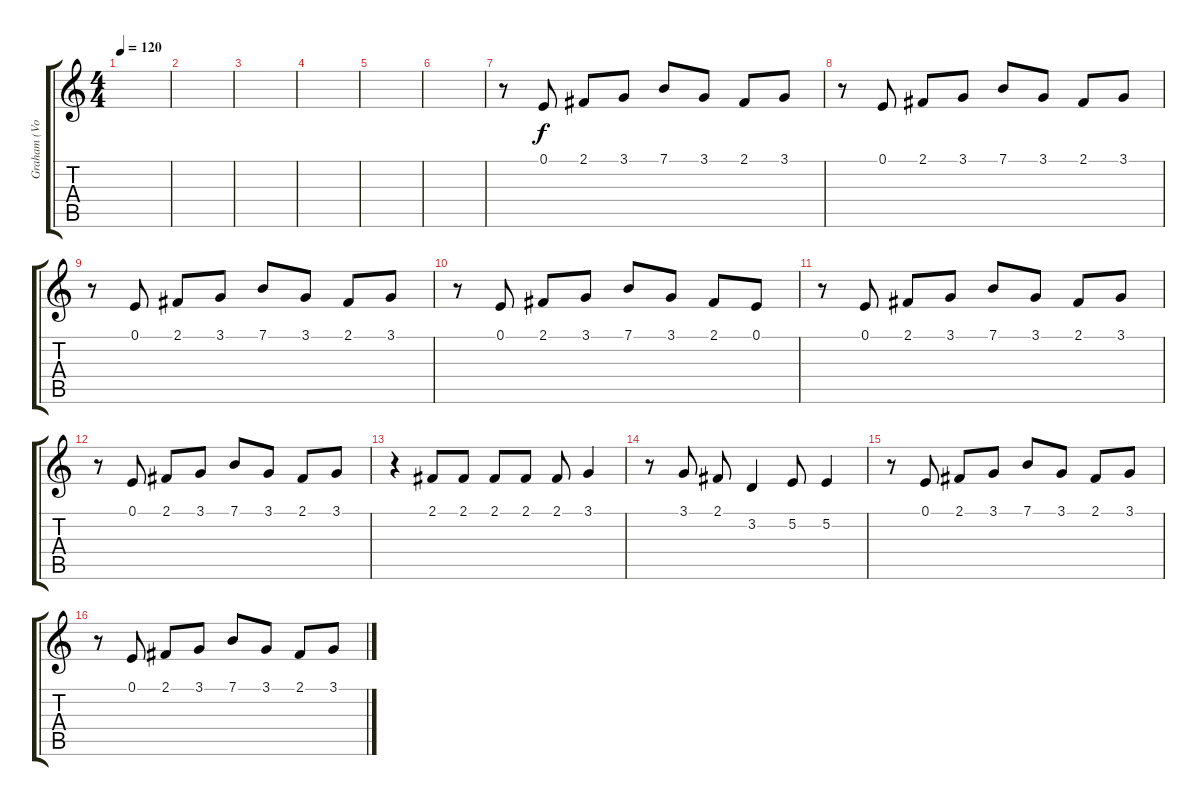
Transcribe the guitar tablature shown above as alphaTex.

\track ("Graham (Vocals)" "Graham (Vo") {instrument synthvoice}
\staff {score tabs}
\tuning (E4 B3 G3 D3 A2 E2) {hide}
\ts (4 4)
\tempo 120
\clef g2
\ks c
|
|
|
|
|
|
r.8 0.1.8 2.1.8 3.1.8 7.1.8 3.1.8 2.1.8 3.1.8 |
r.8 0.1.8 2.1.8 3.1.8 7.1.8 3.1.8 2.1.8 3.1.8 |
r.8 0.1.8 2.1.8 3.1.8 7.1.8 3.1.8 2.1.8 3.1.8 |
r.8 0.1.8 2.1.8 3.1.8 7.1.8 3.1.8 2.1.8 0.1.8 |
r.8 0.1.8 2.1.8 3.1.8 7.1.8 3.1.8 2.1.8 3.1.8 |
r.8 0.1.8 2.1.8 3.1.8 7.1.8 3.1.8 2.1.8 3.1.8 |
r.4 2.1.8 2.1.8 2.1.8 2.1.8 2.1.8 3.1.4 |
r.8 3.1.8 2.1.8 3.2.4 5.2.8 5.2.4 |
r.8 0.1.8 2.1.8 3.1.8 7.1.8 3.1.8 2.1.8 3.1.8 |
r.8 0.1.8 2.1.8 3.1.8 7.1.8 3.1.8 2.1.8 3.1.8
